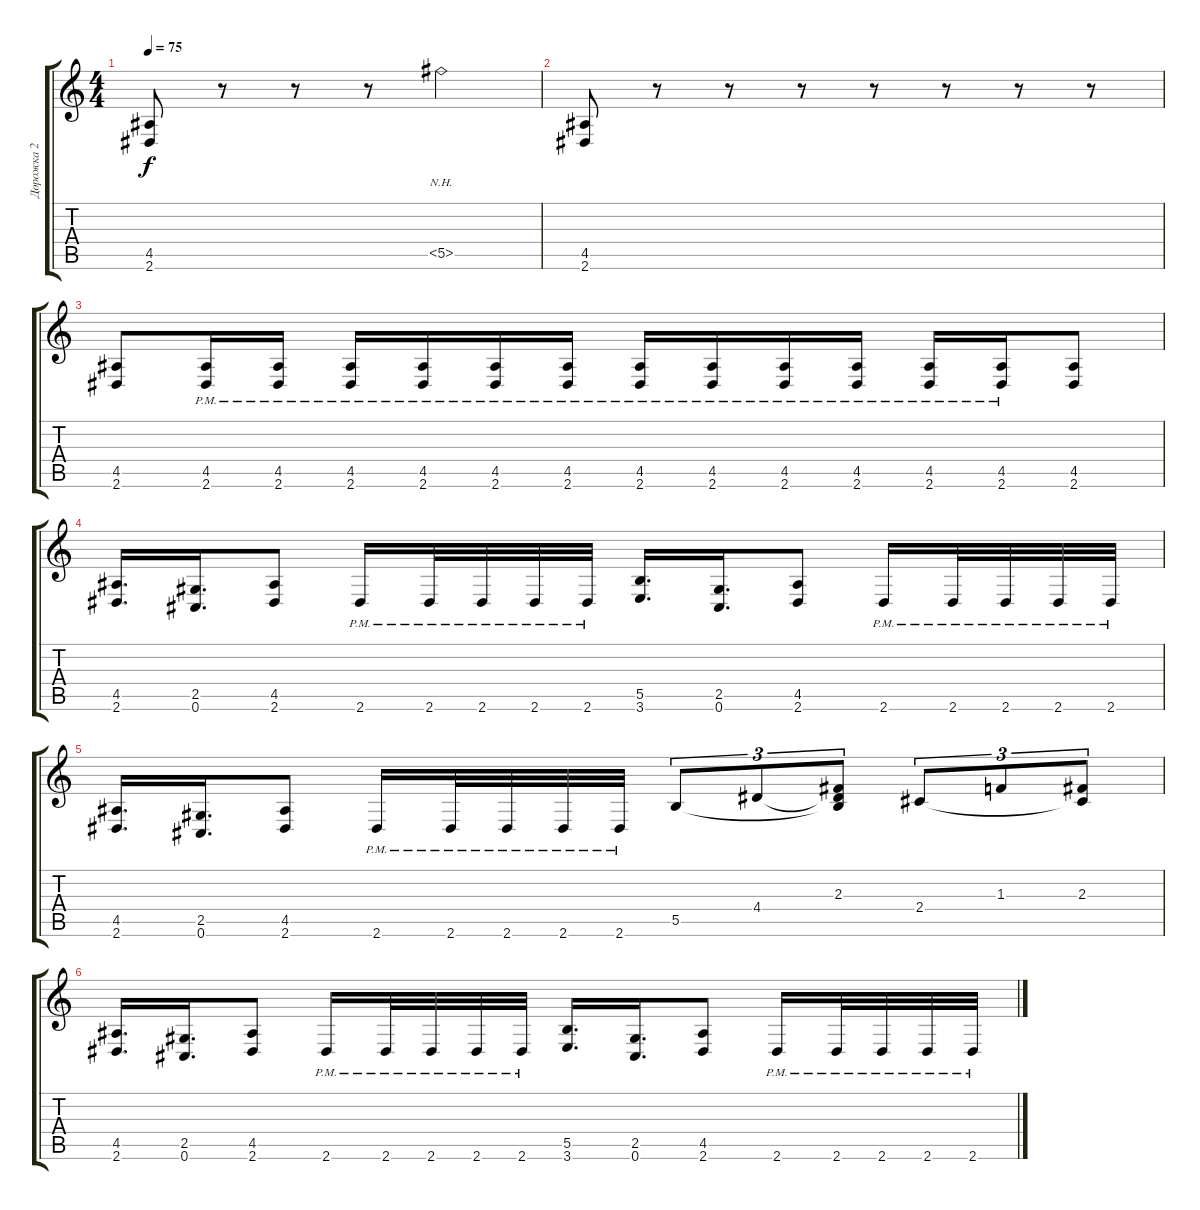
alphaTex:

\track ("Дорожка 2" "Дорожка 2") {instrument distortionguitar}
\staff {score tabs}
\tuning (Db4 Ab3 E3 B2 Gb2 Db2) {hide}
\ts (4 4)
\tempo 75
\clef g2
\ks c
(4.5 2.6).8{dy f} r.8 r.8 r.8 5.5{nh}.2 |
(4.5 2.6).8 r.8 r.8 r.8 r.8 r.8 r.8 r.8 |
(4.5 2.6).8 (4.5{pm} 2.6{pm}).16 (4.5{pm} 2.6{pm}).16 (4.5{pm} 2.6{pm}).16 (4.5{pm} 2.6{pm}).16 (4.5{pm} 2.6{pm}).16 (4.5{pm} 2.6{pm}).16 (4.5{pm} 2.6{pm}).16 (4.5{pm} 2.6{pm}).16 (4.5{pm} 2.6{pm}).16 (4.5{pm} 2.6{pm}).16 (4.5{pm} 2.6{pm}).16 (4.5{pm} 2.6{pm}).16 (4.5 2.6).8 |
(4.5 2.6).16{d} (2.5 0.6).16{d} (4.5 2.6).8 2.6{pm}.16 2.6{pm}.32 2.6{pm}.32 2.6{pm}.32 2.6{pm}.32 (5.5 3.6).16{d} (2.5 0.6).16{d} (4.5 2.6).8 2.6{pm}.16 2.6{pm}.32 2.6{pm}.32 2.6{pm}.32 2.6{pm}.32 |
(4.5 2.6).16{d} (2.5 0.6).16{d} (4.5 2.6).8 2.6{pm}.16 2.6{pm}.32 2.6{pm}.32 2.6{pm}.32 2.6{pm}.32 5.5.8{tu (3 2)} 4.4.8{tu (3 2)} (2.3 4.4{t} 5.5{t}).8{tu (3 2)} 2.4.8{tu (3 2)} 1.3.8{tu (3 2)} (2.3 2.4{t}).8{tu (3 2)} |
(4.5 2.6).16{d} (2.5 0.6).16{d} (4.5 2.6).8 2.6{pm}.16 2.6{pm}.32 2.6{pm}.32 2.6{pm}.32 2.6{pm}.32 (5.5 3.6).16{d} (2.5 0.6).16{d} (4.5 2.6).8 2.6{pm}.16 2.6{pm}.32 2.6{pm}.32 2.6{pm}.32 2.6{pm}.32
